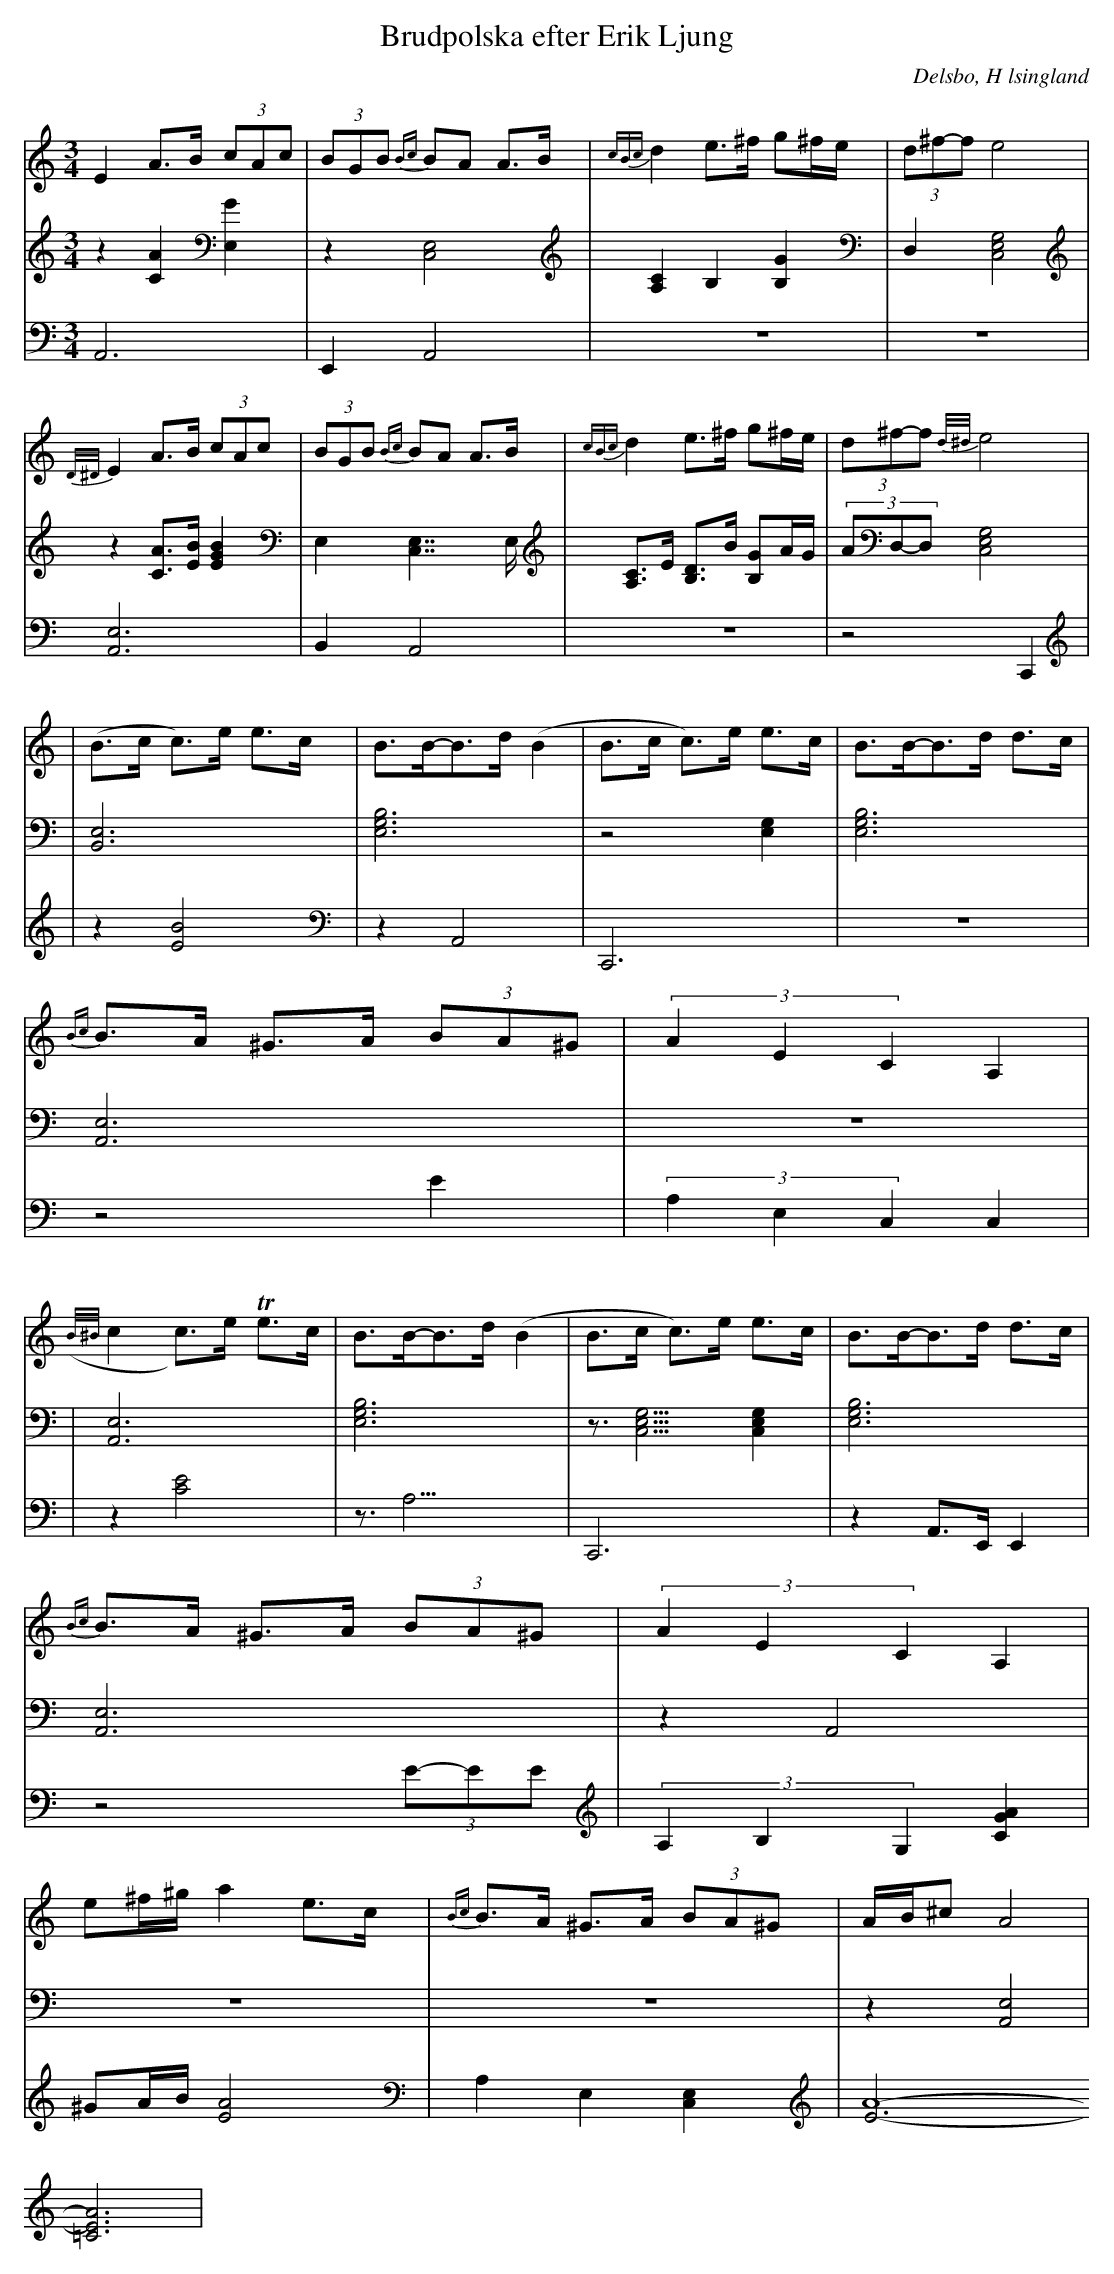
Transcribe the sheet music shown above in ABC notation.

X:1
T: Brudpolska efter Erik Ljung
Q: 105
O: Delsbo, H lsingland
M: 3/4
L: 1/8
K: Am
V:1
V:2
V:3 =Merge
V:1
E2 A>B (3cAc| (3BGB {Bc}BA A>B|{cBc}d2 e>^f g^f/e/|(3d^f-f e4 |
{D/^D/}E2 A>B (3cAc| (3BGB {Bc}BA A>B|{cBc}d2 e>^f g^f/e/|(3d^f-f {d/^d/}e4 |
|(B>c c)>e e>c|B>B-B>d (B2|B>c c)>e e>c|B>B-B>d d>c|
{Bc}B>A ^G>A (3BA^G|(3A2E2C2 A,2|
({B/^B/}c2 c)>e Te>c|B>B-B>d (B2|B>c c)>e e>c|B>B-B>d d>c|
{Bc}B>A ^G>A (3BA^G|(3A2E2C2 A,2|
e^f/^g/ a2 e>c|{Bc}B>A ^G>A (3BA^G|A/B/^c A4|
V:2
z2 [A2C2] [E,2G2]|z2 [C,4E,4]|[A,2C2] B,2 [B,2G2]|D,2 [E,4G,4C,4]|
z2 [AC]>[BE] [B2E2G2]|E,2 [C,7/2E,7/2]E,/|[A,C]>E [B,D]>B [B,G]A/G/|(3AD,-D, [E,4G,4C,4]|
|[B,,6E,6]|[E,6G,6B,6]|z4[G,2E,2]|[E,6G,6B,6]|
[A,,6E,6]|z6|
|[A,,6E,6]|[E,6G,6B,6]|z3/2[E,5/2G,5/2C,5/2] [E,2G,2C,2]|[E,6G,6B,6]|
[A,,6E,6]|z2 A,,4|
z6|z6|z2 [A,,4E,4]|
V:3
A,,6|E,,2 A,,4|z6|z6|
[A,,6E,6]|B,,2 A,,4|z6|z4  C,,2|
|z2 [B4E4]|z2 A,,4|C,,6|z6|
z4 E2|(3A,2E,2C,2 [C,2]|
|z2 [C4E4]|z3<A,3|C,,6|z2 A,,>E,, E,,2|
z4 (3E-EE|(3A,2B,2G,2 [G2A2C2]|
^GA/B/ [A4E4]|A,2 E,2 [C,2E,2]|[A8E6]-[A6=C6E6]|
